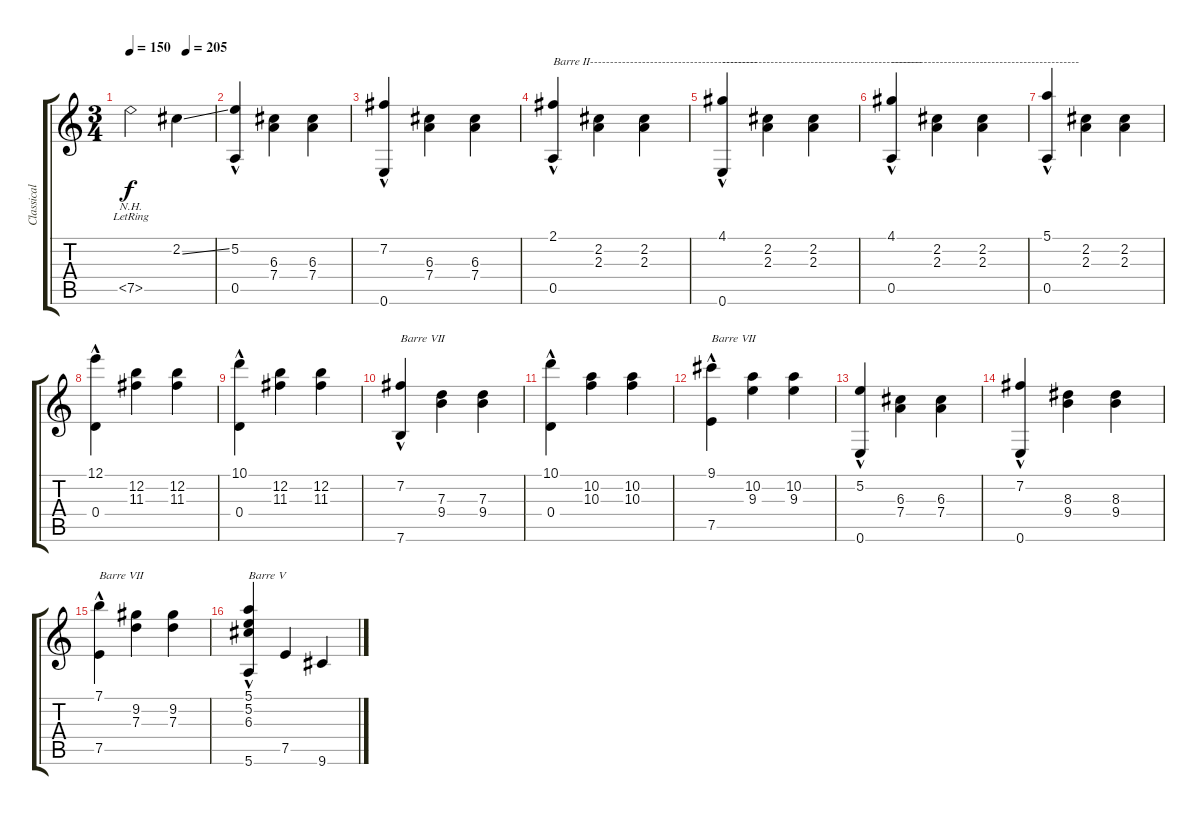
\track ("Classical Guitar" "Classical ") {instrument acousticguitarnylon}
\staff {score tabs}
\tuning (E4 B3 G3 D3 A2 E2) {hide}
\ts (3 4)
\tempo 150
\tempo (205 0.6666666666666666)
\clef g2
\ks c
7.5{nh lr}.2{dy f} 2.2{ss}.4 |
(5.2{hac} 0.5{hac}).4 (6.3 7.4).4 (6.3 7.4).4 |
(7.2{hac} 0.6{hac}).4 (6.3 7.4).4 (6.3 7.4).4 |
(2.1{hac} 0.5{hac}).4{txt "Barre II------------------------------------------"} (2.2 2.3).4 (2.2 2.3).4 |
(4.1{hac} 0.6{hac}).4{txt "--------------------------------------------------"} (2.2 2.3).4 (2.2 2.3).4 |
(4.1{hac} 0.5{hac}).4{txt "-----------------------------------------------"} (2.2 2.3).4 (2.2 2.3).4 |
(5.1{hac} 0.5{hac}).4 (2.2 2.3).4 (2.2 2.3).4 |
(12.1{hac} 0.4{hac}).4 (12.2 11.3).4 (12.2 11.3).4 |
(10.1{hac} 0.4{hac}).4 (12.2 11.3).4 (12.2 11.3).4 |
(7.2{hac} 7.6{hac}).4{txt "Barre VII"} (7.3 9.4).4 (7.3 9.4).4 |
(10.1{hac} 0.4{hac}).4 (10.2 10.3).4 (10.2 10.3).4 |
(9.1{hac} 7.5{hac}).4{txt "Barre VII"} (10.2 9.3).4 (10.2 9.3).4 |
(5.2{hac} 0.6{hac}).4 (6.3 7.4).4 (6.3 7.4).4 |
(7.2{hac} 0.6{hac}).4 (8.3 9.4).4 (8.3 9.4).4 |
(7.1{hac} 7.5{hac}).4{txt "Barre VII"} (9.2 7.3).4 (9.2 7.3).4 |
(5.1{hac} 5.2{hac} 6.3{hac} 5.6).4{txt "Barre V"} 7.5.4 9.6.4
